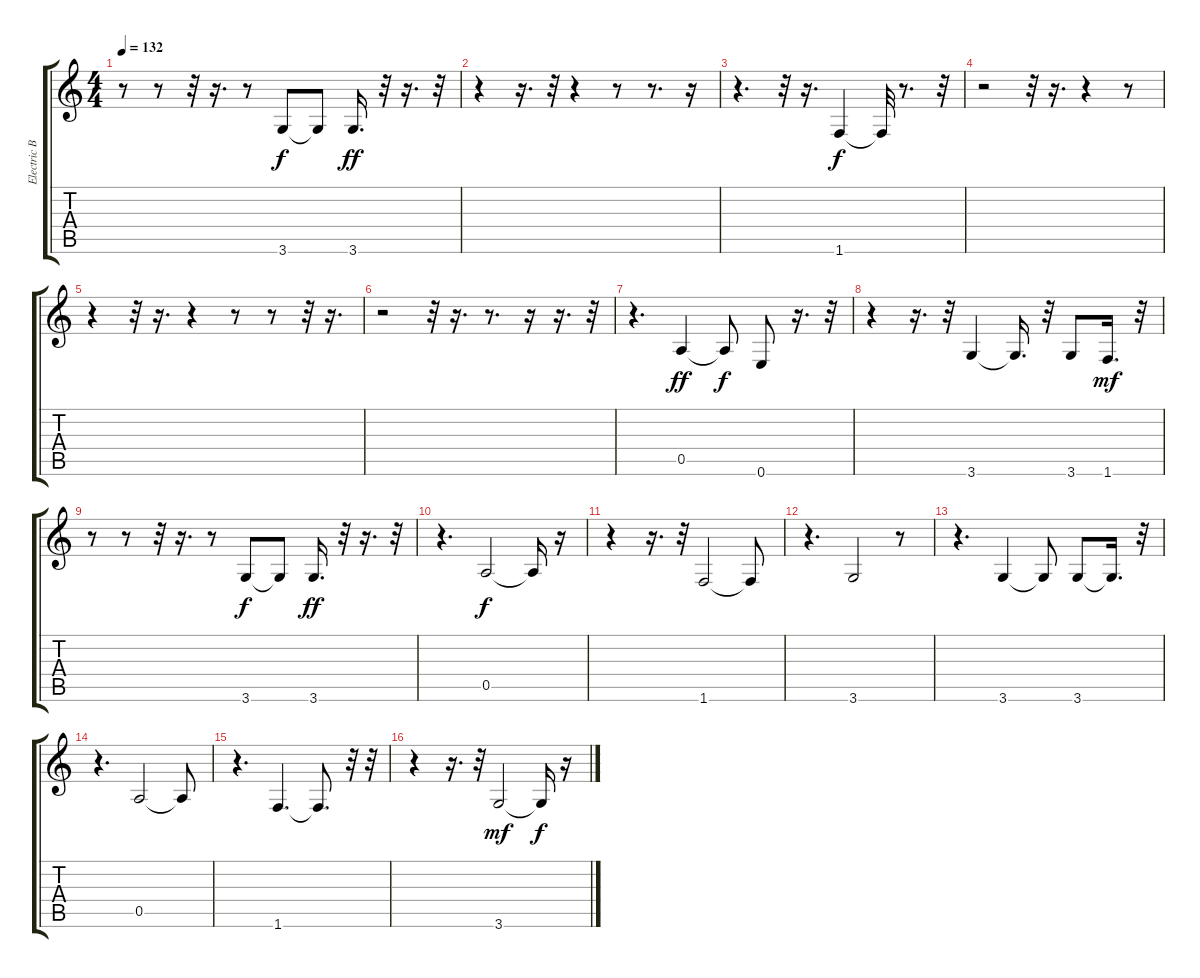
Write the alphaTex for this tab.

\track ("Electric Bass(Finger)" "Electric B") {instrument electricbassfinger}
\staff {score tabs}
\tuning (E4 B3 G3 D3 A2 E2) {hide}
\ts (4 4)
\tempo 132
\clef g2
\ks c
r.8{dy mf} r.8 r.32 r.16{d} r.8 3.6.8{dy f} 3.6{t}.8 3.6.16{d dy ff} r.32 r.16{d} r.32 |
r.4 r.16{d} r.32 r.4 r.8 r.8{d} r.16 |
r.4{d} r.32 r.16{d} 1.6.4{dy f} 1.6{t}.32 r.8{d} r.32 |
r.2 r.32 r.16{d} r.4 r.8 |
r.4 r.32 r.16{d} r.4 r.8 r.8 r.32 r.16{d} |
r.2 r.32 r.16{d} r.8{d} r.16 r.16{d} r.32 |
r.4{d} 0.5.4{dy ff} 0.5{t}.8{dy f} 0.6.8 r.16{d} r.32 |
r.4 r.16{d} r.32 3.6.4 3.6{t}.16{d} r.32 3.6.8 1.6.16{d dy mf} r.32 |
r.8 r.8 r.32 r.16{d} r.8 3.6.8{dy f} 3.6{t}.8 3.6.16{d dy ff} r.32 r.16{d} r.32 |
r.4{d} 0.5.2{dy f} 0.5{t}.16 r.16 |
r.4 r.16{d} r.32 1.6.2 1.6{t}.8 |
r.4{d} 3.6.2 r.8 |
r.4{d} 3.6.4 3.6{t}.8 3.6.8 3.6{t}.16{d} r.32 |
r.4{d} 0.5.2 0.5{t}.8 |
r.4{d} 1.6.4{d} 1.6{t}.8{d} r.32 r.32 |
r.4 r.16{d} r.32 3.6.2{dy mf} 3.6{t}.16{dy f} r.16
